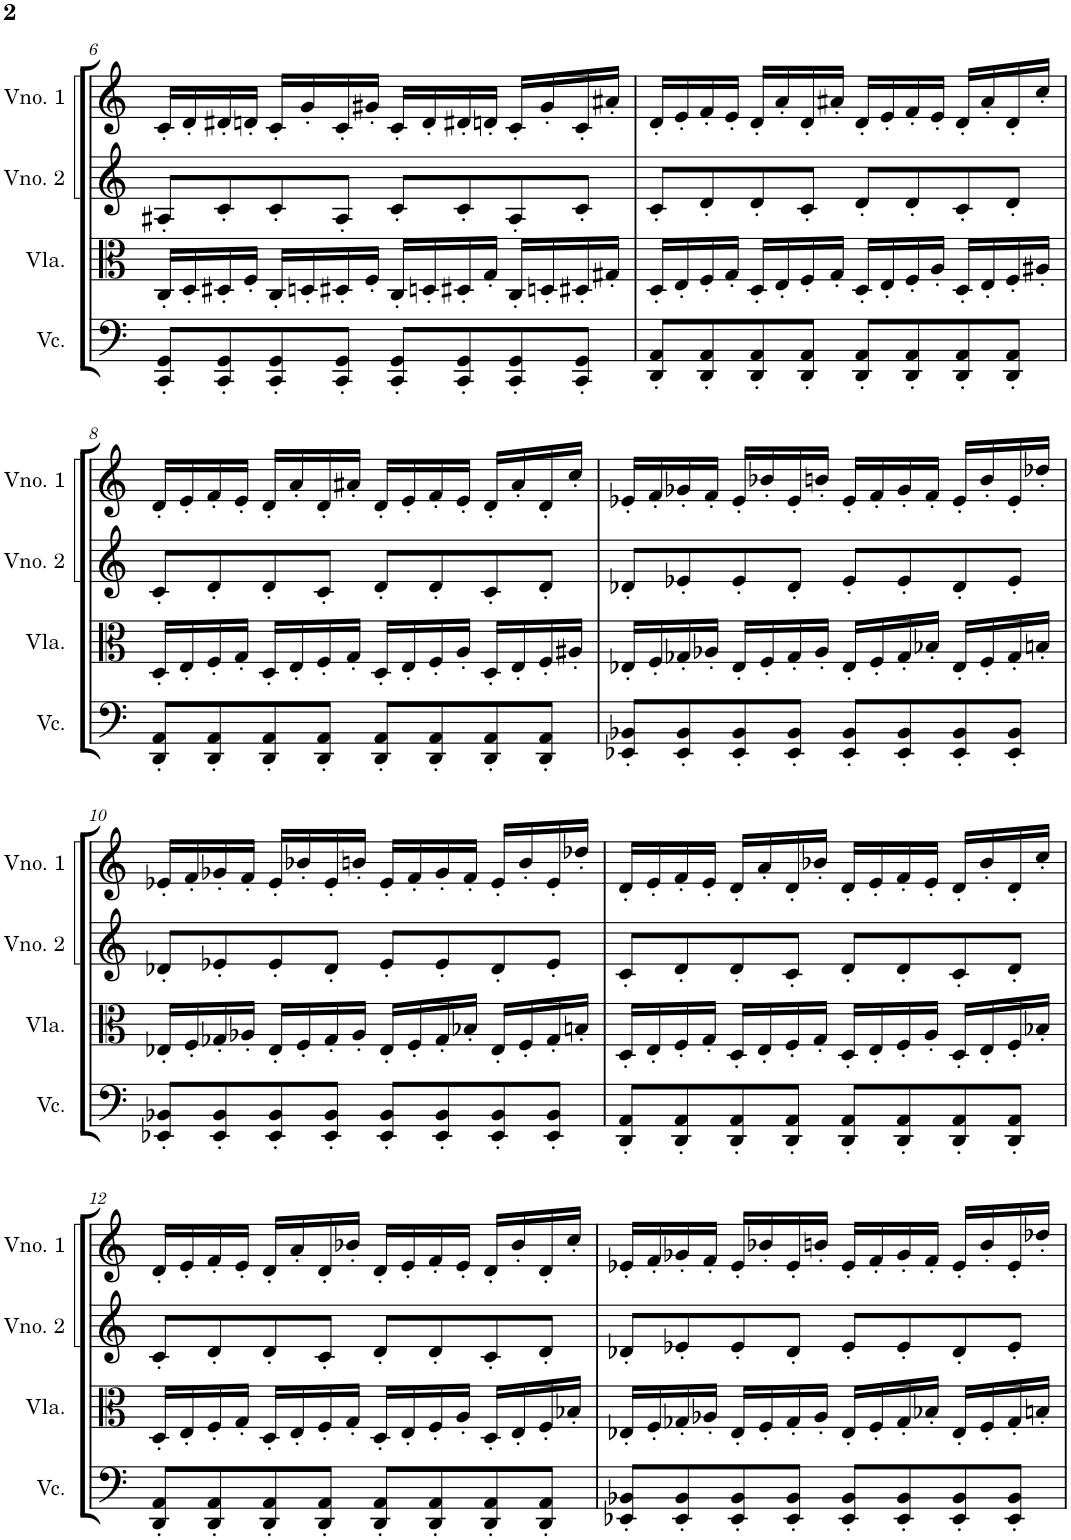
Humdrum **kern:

**kern	**kern	**kern	**kern
*part4	*part3	*part2	*part1
*staff4	*staff3	*staff2	*staff1
*I"Violoncelo	*I"Viola	*I"Violino 2	*I"Violino 1
*I'Vc.	*I'Vla.	*I'Vno. 2	*I'Vno. 1
!!LO:PB:g=z
*clefF4	*clefC3	*clefG2	*clefG2
*k[]	*k[]	*k[]	*k[]
*M4/4	*M4/4	*M4/4	*M4/4
=6	=6	=6	=6
8CC/' 8GG/'L	16C'/LL	8A#X'/L	16c'/LL
.	16D'/	.	16d'/
8CC/' 8GG/'	16D#X'/	8c'/	16d#X'/
.	16F'/JJ	.	16dn'/JJ
8CC/' 8GG/'	16C'/LL	8c'/	16c'/LL
.	16Dn'/	.	16g'/
8CC/' 8GG/'J	16D#X'/	8A#'/J	16c'/
.	16F'/JJ	.	16g#X'/JJ
8CC/' 8GG/'L	16C'/LL	8c'/L	16c'/LL
.	16Dn'/	.	16d'/
8CC/' 8GG/'	16D#X'/	8c'/	16d#X'/
.	16G'/JJ	.	16dn'/JJ
8CC/' 8GG/'	16C'/LL	8A#'/	16c'/LL
.	16Dn'/	.	16g#'/
8CC/' 8GG/'J	16D#X'/	8c'/J	16c'/
.	16G#X'/JJ	.	16a#X'/JJ
=7	=7	=7	=7
8DD/' 8AA/'L	16D'/LL	8c'/L	16d'/LL
.	16E'/	.	16e'/
8DD/' 8AA/'	16F'/	8d'/	16f'/
.	16G'/JJ	.	16e'/JJ
8DD/' 8AA/'	16D'/LL	8d'/	16d'/LL
.	16E'/	.	16a'/
8DD/' 8AA/'J	16F'/	8c'/J	16d'/
.	16G'/JJ	.	16a#X'/JJ
8DD/' 8AA/'L	16D'/LL	8d'/L	16d'/LL
.	16E'/	.	16e'/
8DD/' 8AA/'	16F'/	8d'/	16f'/
.	16A'/JJ	.	16e'/JJ
8DD/' 8AA/'	16D'/LL	8c'/	16d'/LL
.	16E'/	.	16a#'/
8DD/' 8AA/'J	16F'/	8d'/J	16d'/
.	16A#X'/JJ	.	16cc'/JJ
!!LO:LB:g=z
=8	=8	=8	=8
8DD/' 8AA/'L	16D'/LL	8c'/L	16d'/LL
.	16E'/	.	16e'/
8DD/' 8AA/'	16F'/	8d'/	16f'/
.	16G'/JJ	.	16e'/JJ
8DD/' 8AA/'	16D'/LL	8d'/	16d'/LL
.	16E'/	.	16a'/
8DD/' 8AA/'J	16F'/	8c'/J	16d'/
.	16G'/JJ	.	16a#X'/JJ
8DD/' 8AA/'L	16D'/LL	8d'/L	16d'/LL
.	16E'/	.	16e'/
8DD/' 8AA/'	16F'/	8d'/	16f'/
.	16A'/JJ	.	16e'/JJ
8DD/' 8AA/'	16D'/LL	8c'/	16d'/LL
.	16E'/	.	16a#'/
8DD/' 8AA/'J	16F'/	8d'/J	16d'/
.	16A#X'/JJ	.	16cc'/JJ
=9	=9	=9	=9
8EE-X/' 8BB-X/'L	16E-X'/LL	8d-X'/L	16e-X'/LL
.	16F'/	.	16f'/
8EE-/' 8BB-/'	16G-X'/	8e-X'/	16g-X'/
.	16A-X'/JJ	.	16f'/JJ
8EE-/' 8BB-/'	16E-'/LL	8e-'/	16e-'/LL
.	16F'/	.	16b-X'/
8EE-/' 8BB-/'J	16G-'/	8d-'/J	16e-'/
.	16A-'/JJ	.	16bn'/JJ
8EE-/' 8BB-/'L	16E-'/LL	8e-'/L	16e-'/LL
.	16F'/	.	16f'/
8EE-/' 8BB-/'	16G-'/	8e-'/	16g-'/
.	16B-X'/JJ	.	16f'/JJ
8EE-/' 8BB-/'	16E-'/LL	8d-'/	16e-'/LL
.	16F'/	.	16b'/
8EE-/' 8BB-/'J	16G-'/	8e-'/J	16e-'/
.	16Bn'/JJ	.	16dd-X'/JJ
!!LO:LB:g=z
=10	=10	=10	=10
8EE-X/' 8BB-X/'L	16E-X'/LL	8d-X'/L	16e-X'/LL
.	16F'/	.	16f'/
8EE-/' 8BB-/'	16G-X'/	8e-X'/	16g-X'/
.	16A-X'/JJ	.	16f'/JJ
8EE-/' 8BB-/'	16E-'/LL	8e-'/	16e-'/LL
.	16F'/	.	16b-X'/
8EE-/' 8BB-/'J	16G-'/	8d-'/J	16e-'/
.	16A-'/JJ	.	16bn'/JJ
8EE-/' 8BB-/'L	16E-'/LL	8e-'/L	16e-'/LL
.	16F'/	.	16f'/
8EE-/' 8BB-/'	16G-'/	8e-'/	16g-'/
.	16B-X'/JJ	.	16f'/JJ
8EE-/' 8BB-/'	16E-'/LL	8d-'/	16e-'/LL
.	16F'/	.	16b'/
8EE-/' 8BB-/'J	16G-'/	8e-'/J	16e-'/
.	16Bn'/JJ	.	16dd-X'/JJ
=11	=11	=11	=11
8DD/' 8AA/'L	16D'/LL	8c'/L	16d'/LL
.	16E'/	.	16e'/
8DD/' 8AA/'	16F'/	8d'/	16f'/
.	16G'/JJ	.	16e'/JJ
8DD/' 8AA/'	16D'/LL	8d'/	16d'/LL
.	16E'/	.	16a'/
8DD/' 8AA/'J	16F'/	8c'/J	16d'/
.	16G'/JJ	.	16b-X'/JJ
8DD/' 8AA/'L	16D'/LL	8d'/L	16d'/LL
.	16E'/	.	16e'/
8DD/' 8AA/'	16F'/	8d'/	16f'/
.	16A'/JJ	.	16e'/JJ
8DD/' 8AA/'	16D'/LL	8c'/	16d'/LL
.	16E'/	.	16b-'/
8DD/' 8AA/'J	16F'/	8d'/J	16d'/
.	16B-X'/JJ	.	16cc'/JJ
!!LO:LB:g=z
=12	=12	=12	=12
8DD/' 8AA/'L	16D'/LL	8c'/L	16d'/LL
.	16E'/	.	16e'/
8DD/' 8AA/'	16F'/	8d'/	16f'/
.	16G'/JJ	.	16e'/JJ
8DD/' 8AA/'	16D'/LL	8d'/	16d'/LL
.	16E'/	.	16a'/
8DD/' 8AA/'J	16F'/	8c'/J	16d'/
.	16G'/JJ	.	16b-X'/JJ
8DD/' 8AA/'L	16D'/LL	8d'/L	16d'/LL
.	16E'/	.	16e'/
8DD/' 8AA/'	16F'/	8d'/	16f'/
.	16A'/JJ	.	16e'/JJ
8DD/' 8AA/'	16D'/LL	8c'/	16d'/LL
.	16E'/	.	16b-'/
8DD/' 8AA/'J	16F'/	8d'/J	16d'/
.	16B-X'/JJ	.	16cc'/JJ
=13	=13	=13	=13
8EE-X/' 8BB-X/'L	16E-X'/LL	8d-X'/L	16e-X'/LL
.	16F'/	.	16f'/
8EE-/' 8BB-/'	16G-X'/	8e-X'/	16g-X'/
.	16A-X'/JJ	.	16f'/JJ
8EE-/' 8BB-/'	16E-'/LL	8e-'/	16e-'/LL
.	16F'/	.	16b-X'/
8EE-/' 8BB-/'J	16G-'/	8d-'/J	16e-'/
.	16A-'/JJ	.	16bn'/JJ
8EE-/' 8BB-/'L	16E-'/LL	8e-'/L	16e-'/LL
.	16F'/	.	16f'/
8EE-/' 8BB-/'	16G-'/	8e-'/	16g-'/
.	16B-X'/JJ	.	16f'/JJ
8EE-/' 8BB-/'	16E-'/LL	8d-'/	16e-'/LL
.	16F'/	.	16b'/
8EE-/' 8BB-/'J	16G-'/	8e-'/J	16e-'/
.	16Bn'/JJ	.	16dd-X'/JJ
=	=	=	=
*-	*-	*-	*-
